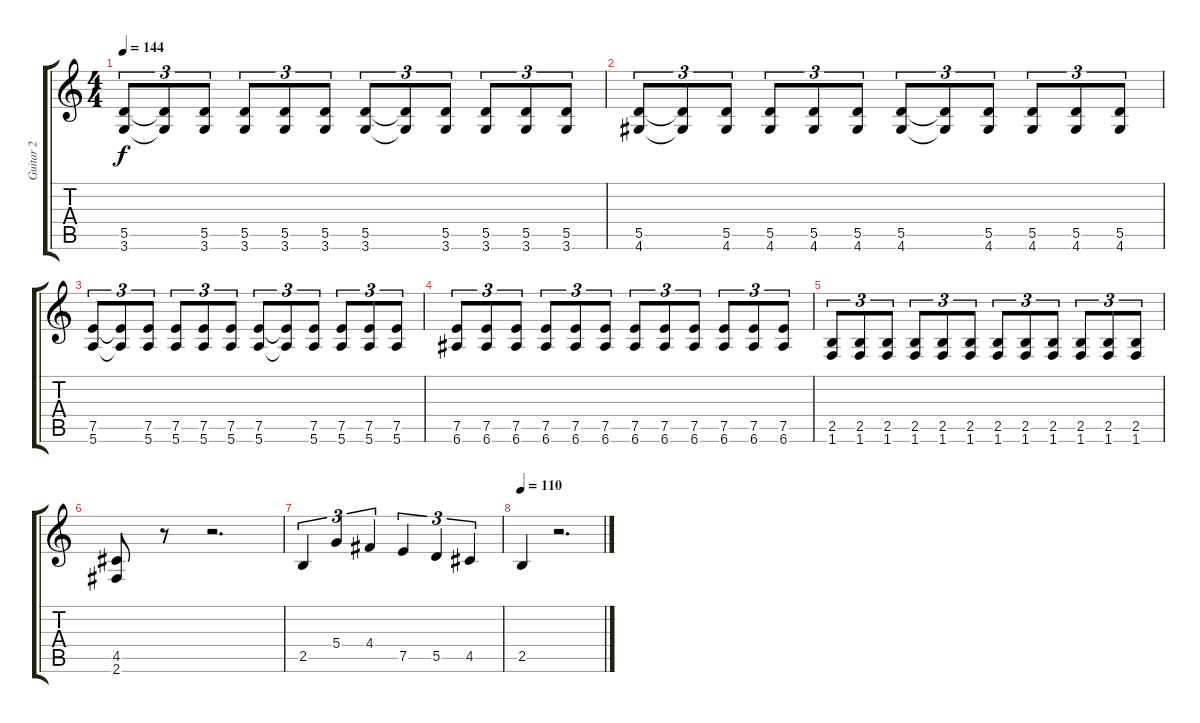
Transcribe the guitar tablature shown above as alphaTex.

\track ("Guitar 2" "Guitar 2") {instrument distortionguitar}
\staff {score tabs}
\tuning (E4 B3 G3 D3 A2 E2) {hide}
\ts (4 4)
\tempo 144
\clef g2
\ks c
(5.5 3.6).8{tu (3 2) dy f} (5.5{t} 3.6{t}).8{tu (3 2)} (5.5 3.6).8{tu (3 2)} (5.5 3.6).8{tu (3 2)} (5.5 3.6).8{tu (3 2)} (5.5 3.6).8{tu (3 2)} (5.5 3.6).8{tu (3 2)} (5.5{t} 3.6{t}).8{tu (3 2)} (5.5 3.6).8{tu (3 2)} (5.5 3.6).8{tu (3 2)} (5.5 3.6).8{tu (3 2)} (5.5 3.6).8{tu (3 2)} |
(5.5 4.6).8{tu (3 2)} (5.5{t} 4.6{t}).8{tu (3 2)} (5.5 4.6).8{tu (3 2)} (5.5 4.6).8{tu (3 2)} (5.5 4.6).8{tu (3 2)} (5.5 4.6).8{tu (3 2)} (5.5 4.6).8{tu (3 2)} (5.5{t} 4.6{t}).8{tu (3 2)} (5.5 4.6).8{tu (3 2)} (5.5 4.6).8{tu (3 2)} (5.5 4.6).8{tu (3 2)} (5.5 4.6).8{tu (3 2)} |
(7.5 5.6).8{tu (3 2)} (7.5{t} 5.6{t}).8{tu (3 2)} (7.5 5.6).8{tu (3 2)} (7.5 5.6).8{tu (3 2)} (7.5 5.6).8{tu (3 2)} (7.5 5.6).8{tu (3 2)} (7.5 5.6).8{tu (3 2)} (7.5{t} 5.6{t}).8{tu (3 2)} (7.5 5.6).8{tu (3 2)} (7.5 5.6).8{tu (3 2)} (7.5 5.6).8{tu (3 2)} (7.5 5.6).8{tu (3 2)} |
(7.5 6.6).8{tu (3 2)} (7.5 6.6).8{tu (3 2)} (7.5 6.6).8{tu (3 2)} (7.5 6.6).8{tu (3 2)} (7.5 6.6).8{tu (3 2)} (7.5 6.6).8{tu (3 2)} (7.5 6.6).8{tu (3 2)} (7.5 6.6).8{tu (3 2)} (7.5 6.6).8{tu (3 2)} (7.5 6.6).8{tu (3 2)} (7.5 6.6).8{tu (3 2)} (7.5 6.6).8{tu (3 2)} |
(2.5 1.6).8{tu (3 2)} (2.5 1.6).8{tu (3 2)} (2.5 1.6).8{tu (3 2)} (2.5 1.6).8{tu (3 2)} (2.5 1.6).8{tu (3 2)} (2.5 1.6).8{tu (3 2)} (2.5 1.6).8{tu (3 2)} (2.5 1.6).8{tu (3 2)} (2.5 1.6).8{tu (3 2)} (2.5 1.6).8{tu (3 2)} (2.5 1.6).8{tu (3 2)} (2.5 1.6).8{tu (3 2)} |
(4.5 2.6).8 r.8 r.2{d} |
2.5.4{tu (3 2)} 5.4.4{tu (3 2)} 4.4.4{tu (3 2)} 7.5.4{tu (3 2)} 5.5.4{tu (3 2)} 4.5.4{tu (3 2)} |
\tempo 110
2.5.4 r.2{d}
